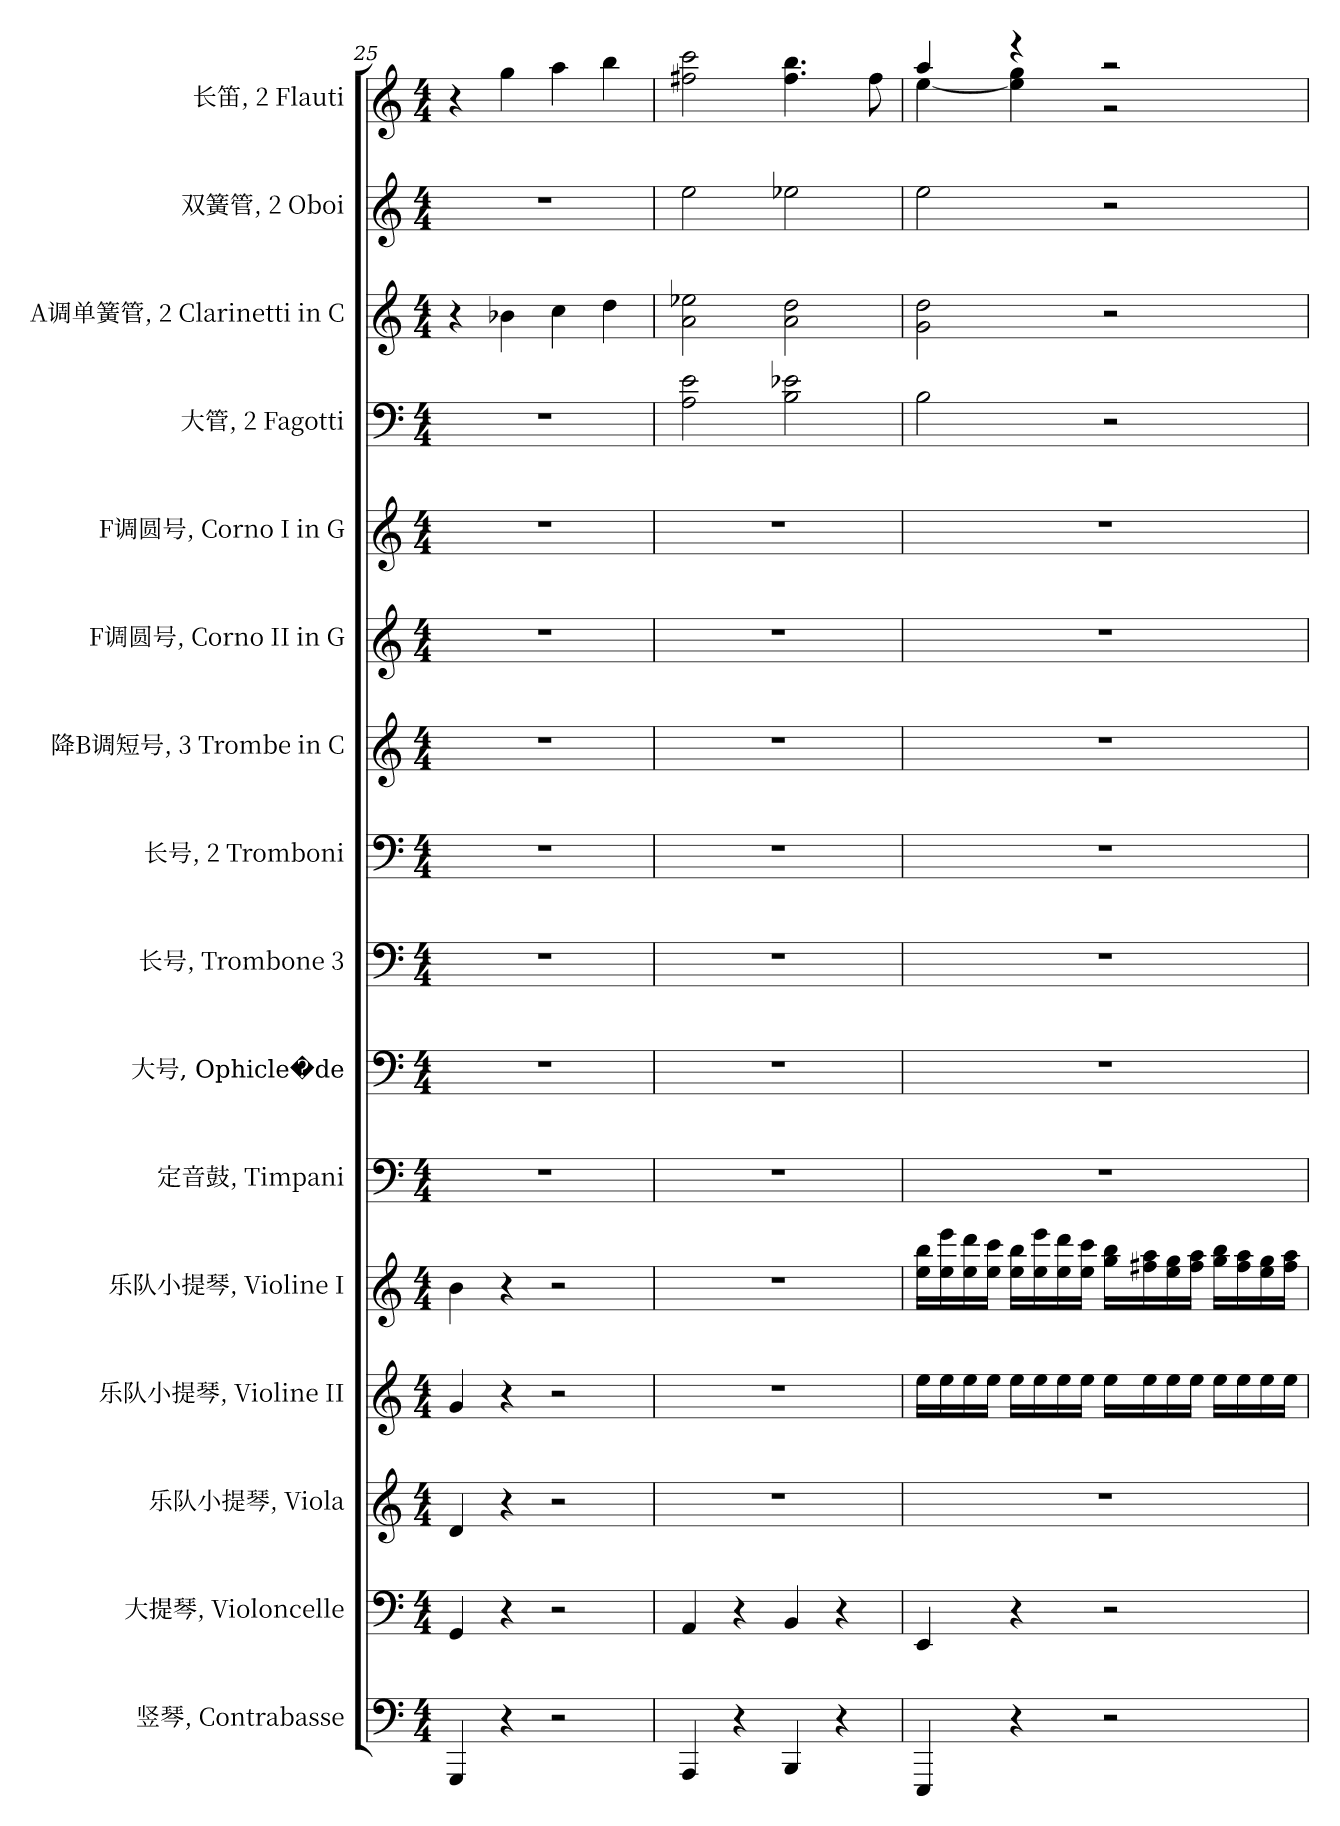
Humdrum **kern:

**kern	**kern	**kern	**kern	**kern	**kern	**kern	**kern	**kern	**kern	**kern	**kern	**kern	**kern	**kern	**kern
*part16	*part15	*part14	*part13	*part12	*part11	*part10	*part9	*part8	*part7	*part6	*part5	*part4	*part3	*part2	*part1
*staff16	*staff15	*staff14	*staff13	*staff12	*staff11	*staff10	*staff9	*staff8	*staff7	*staff6	*staff5	*staff4	*staff3	*staff2	*staff1
*I"竖琴, Contrabasse	*I"大提琴, Violoncelle	*I"乐队小提琴, Viola	*I"乐队小提琴, Violine II	*I"乐队小提琴, Violine I	*I"定音鼓, Timpani	*I"大号, Ophicle�de	*I"长号, Trombone 3	*I"长号, 2 Tromboni	*I"降B调短号, 3 Trombe in C	*I"F调圆号, Corno II in G	*I"F调圆号, Corno I in G	*I"大管, 2 Fagotti	*I"A调单簧管, 2 Clarinetti in C	*I"双簧管, 2 Oboi	*I"长笛, 2 Flauti
*	*I'Vc.	*	*	*	*I'Timp.	*	*I'Tbn.	*I'Tbn.	*	*	*	*	*I'A Cl.	*I'Ob.	*I'Fl.
!!LO:PB:g=z
*clefF4	*clefF4	*clefG2	*clefG2	*clefG2	*clefF4	*clefF4	*clefF4	*clefF4	*clefG2	*clefG2	*clefG2	*clefF4	*clefG2	*clefG2	*clefG2
*	*	*	*	*	*	*	*	*	*ITrd1c2	*ITrd4c7	*ITrd4c7	*	*ITrd2c3	*	*
*k[]	*k[]	*k[]	*k[]	*k[]	*k[]	*k[]	*k[]	*k[]	*k[b-e-]	*k[b-]	*k[b-]	*k[]	*k[f#c#g#]	*k[]	*k[]
*M4/4	*M4/4	*M4/4	*M4/4	*M4/4	*M4/4	*M4/4	*M4/4	*M4/4	*M4/4	*M4/4	*M4/4	*M4/4	*M4/4	*M4/4	*M4/4
*MM154	*MM154	*MM154	*MM154	*MM154	*MM154	*MM154	*MM154	*MM154	*MM154	*MM154	*MM154	*MM154	*MM154	*MM154	*MM154
=25	=25	=25	=25	=25	=25	=25	=25	=25	=25	=25	=25	=25	=25	=25	=25
4GGG/	4GG/	4d/	4g/	4b\	1r	1r	1r	1r	1r	1r	1r	1r	4r	1r	4r
*	*	*	*	*	*	*	*	*	*	*	*	*	*	*	*MM147
4r	4r	4r	4r	4r	.	.	.	.	.	.	.	.	4gn\	.	4gg\
*	*	*	*	*	*	*	*	*	*	*	*	*	*	*	*MM137
2r	2r	2r	2r	2r	.	.	.	.	.	.	.	.	4a\	.	4aa\
*	*	*	*	*	*	*	*	*	*	*	*	*	*	*	*MM131
.	.	.	.	.	.	.	.	.	.	.	.	.	4b\	.	4bb\
=26	=26	=26	=26	=26	=26	=26	=26	=26	=26	=26	=26	=26	=26	=26	=26
*	*	*	*	*	*	*	*	*	*	*	*	*	*	*	*MM143
4AAA/	4AA/	1r	1r	1r	1r	1r	1r	1r	1r	1r	1r	2A\ 2e\	2f#\ 2ccn\	2ee\	2ff#X\ 2ccc\
4r	4r	.	.	.	.	.	.	.	.	.	.	.	.	.	.
*	*	*	*	*	*	*	*	*	*	*	*	*	*	*	*MM138
4BBB/	4BB/	.	.	.	.	.	.	.	.	.	.	2B\ 2e-X\	2f#\ 2b\	2ee-X\	4.ff#\ 4.bb\
4r	4r	.	.	.	.	.	.	.	.	.	.	.	.	.	.
.	.	.	.	.	.	.	.	.	.	.	.	.	.	.	8ff#\
=27	=27	=27	=27	=27	=27	=27	=27	=27	=27	=27	=27	=27	=27	=27	=27
*	*	*	*	*	*	*	*	*	*	*	*	*	*	*	*MM125
*	*	*	*	*	*	*	*	*	*	*	*	*	*	*	*^
4EEE/	4EE/	1r	16ee\LL	16ee\ 16bb\LL	1r	1r	1r	1r	1r	1r	1r	2B\	2e\ 2b\	2ee\	4aa/	[4ee\
.	.	.	16ee\	16ee\ 16eee\	.	.	.	.	.	.	.	.	.	.	.	.
.	.	.	16ee\	16ee\ 16ddd\	.	.	.	.	.	.	.	.	.	.	.	.
.	.	.	16ee\JJ	16ee\ 16ccc\JJ	.	.	.	.	.	.	.	.	.	.	.	.
4r	4r	.	16ee\LL	16ee\ 16bb\LL	.	.	.	.	.	.	.	.	.	.	4r	4ee\] 4gg\
.	.	.	16ee\	16ee\ 16eee\	.	.	.	.	.	.	.	.	.	.	.	.
.	.	.	16ee\	16ee\ 16ddd\	.	.	.	.	.	.	.	.	.	.	.	.
.	.	.	16ee\JJ	16ee\ 16ccc\JJ	.	.	.	.	.	.	.	.	.	.	.	.
*	*	*	*	*	*	*	*	*	*	*	*	*	*	*	*MM130	*
2r	2r	.	16ee\LL	16gg\ 16bb\LL	.	.	.	.	.	.	.	2r	2r	2r	2r	2r
.	.	.	16ee\	16ff#X\ 16aa\	.	.	.	.	.	.	.	.	.	.	.	.
.	.	.	16ee\	16ee\ 16gg\	.	.	.	.	.	.	.	.	.	.	.	.
.	.	.	16ee\JJ	16ff#\ 16aa\JJ	.	.	.	.	.	.	.	.	.	.	.	.
.	.	.	16ee\LL	16gg\ 16bb\LL	.	.	.	.	.	.	.	.	.	.	.	.
.	.	.	16ee\	16ff#\ 16aa\	.	.	.	.	.	.	.	.	.	.	.	.
.	.	.	16ee\	16ee\ 16gg\	.	.	.	.	.	.	.	.	.	.	.	.
.	.	.	16ee\JJ	16ff#\ 16aa\JJ	.	.	.	.	.	.	.	.	.	.	.	.
*	*	*	*	*	*	*	*	*	*	*	*	*	*	*	*v	*v
=	=	=	=	=	=	=	=	=	=	=	=	=	=	=	=
*-	*-	*-	*-	*-	*-	*-	*-	*-	*-	*-	*-	*-	*-	*-	*-
